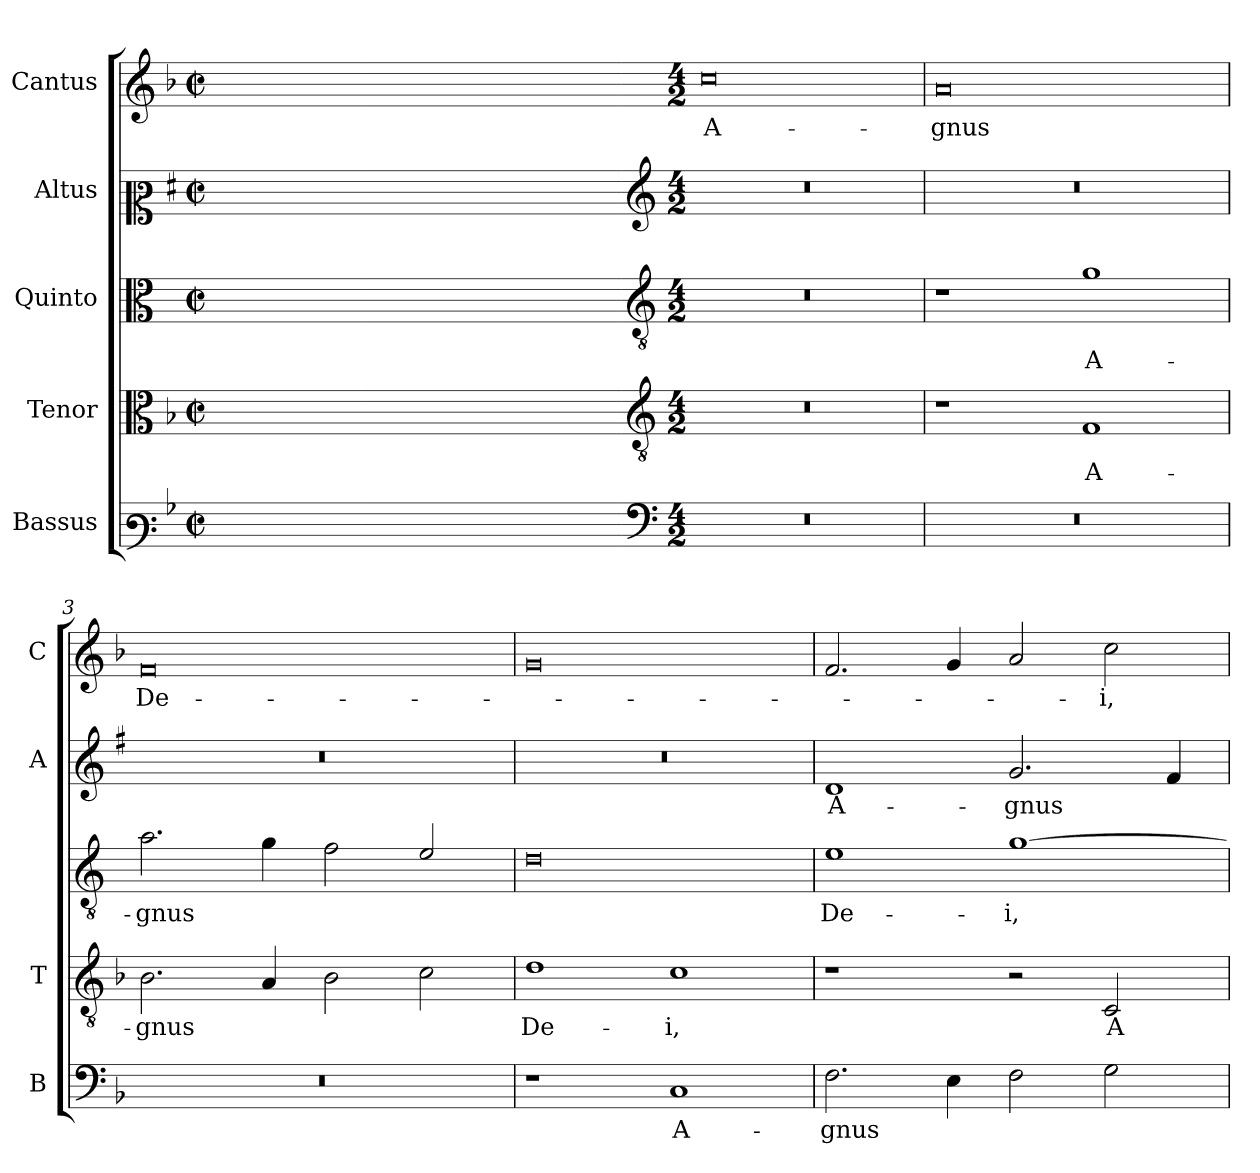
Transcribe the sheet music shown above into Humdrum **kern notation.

**kern	**text	**kern	**text	**kern	**text	**kern	**text	**kern	**text
*part5	*part5	*part4	*part4	*part3	*part3	*part2	*part2	*part1	*part1
*staff5	*staff5	*staff4	*staff4	*staff3	*staff3	*staff2	*staff2	*staff1	*staff1
*I"Bassus	*	*I"Tenor	*	*I"Quinto	*	*I"Altus	*	*I"Cantus	*
*I'B	*	*I'T	*	*	*	*I'A	*	*I'C	*
*clefF3	*	*clefC3	*	*clefC3	*	*clefC2	*	*clefG2	*
*	*	*	*	*ITrd4c7	*	*ITrd1c2	*	*	*
*k[b-]	*	*k[b-]	*	*k[b-]	*	*k[b-]	*	*k[b-]	*
*F:	*	*F:	*	*F:	*	*F:	*	*F:	*
*M2/2	*	*M2/2	*	*M2/2	*	*M2/2	*	*M2/2	*
*met(c|)	*	*met(c|)	*	*met(c|)	*	*met(c|)	*	*met(c|)	*
=	=	=	=	=	=	=	=	=	=
1ryy	.	1ryy	.	1ryy	.	1ryy	.	1ryy	.
=1X-	=1X-	=1X-	=1X-	=1X-	=1X-	=1X-	=1X-	=1X-	=1X-
4ryy	.	4ryy	.	4ryy	.	4ryy	.	4ryy	.
4ryy	.	4ryy	.	4ryy	.	4ryy	.	4ryy	.
4ryy	.	4ryy	.	4ryy	.	4ryy	.	4ryy	.
4ryy	.	4ryy	.	4ryy	.	4ryy	.	4ryy	.
=1-	=1-	=1-	=1-	=1-	=1-	=1-	=1-	=1-	=1-
*clefF4	*	*clefGv2	*	*clefGv2	*	*clefG2	*	*	*
*M4/2	*	*M4/2	*	*M4/2	*	*M4/2	*	*M4/2	*
!	!	!	!	!	!	!	!	!	!LO:LY:b
0r	.	0r	.	0r	.	0r	.	0cc	A-
=2	=2	=2	=2	=2	=2	=2	=2	=2	=2
!	!	!	!	!	!	!	!	!	!LO:LY:b
0r	.	1r	.	1r	.	0r	.	0a	-gnus
!	!	!	!LO:LY:b	!	!LO:LY:b	!	!	!	!
.	.	1F	A-	1c	A-	.	.	.	.
=3	=3	=3	=3	=3	=3	=3	=3	=3	=3
!	!	!	!LO:LY:b	!	!LO:LY:b	!	!	!	!LO:LY:b
0r	.	2.B-\	-gnus	2.d\	-gnus	0r	.	0f	De-
.	.	4A/	.	4c\	.	.	.	.	.
.	.	2B-\	.	2B-\	.	.	.	.	.
.	.	2c\	.	2A/	.	.	.	.	.
=4	=4	=4	=4	=4	=4	=4	=4	=4	=4
!	!	!	!LO:LY:b	!	!	!	!	!	!
1r	.	1d	De-	0G	.	0r	.	0g	.
!	!LO:LY:b	!	!LO:LY:b	!	!	!	!	!	!
1C	A-	1c	-i,	.	.	.	.	.	.
=5	=5	=5	=5	=5	=5	=5	=5	=5	=5
!	!LO:LY:b	!	!	!	!LO:LY:b	!	!LO:LY:b	!	!
2.F\	-gnus	1r	.	1A	De-	1c	A-	2.f/	.
4E\	.	.	.	.	.	.	.	4g/	.
!	!	!	!	!	!LO:LY:b	!	!LO:LY:b	!	!
2F\	.	2r	.	[1c	-i,	2.f/	-gnus	2a/	.
!	!	!	!LO:LY:b	!	!	!	!	!	!LO:LY:b
2G\	.	2C/	A-	.	.	.	.	2cc\	-i,
.	.	.	.	.	.	4e/	.	.	.
=	=	=	=	=	=	=	=	=	=
*-	*-	*-	*-	*-	*-	*-	*-	*-	*-
